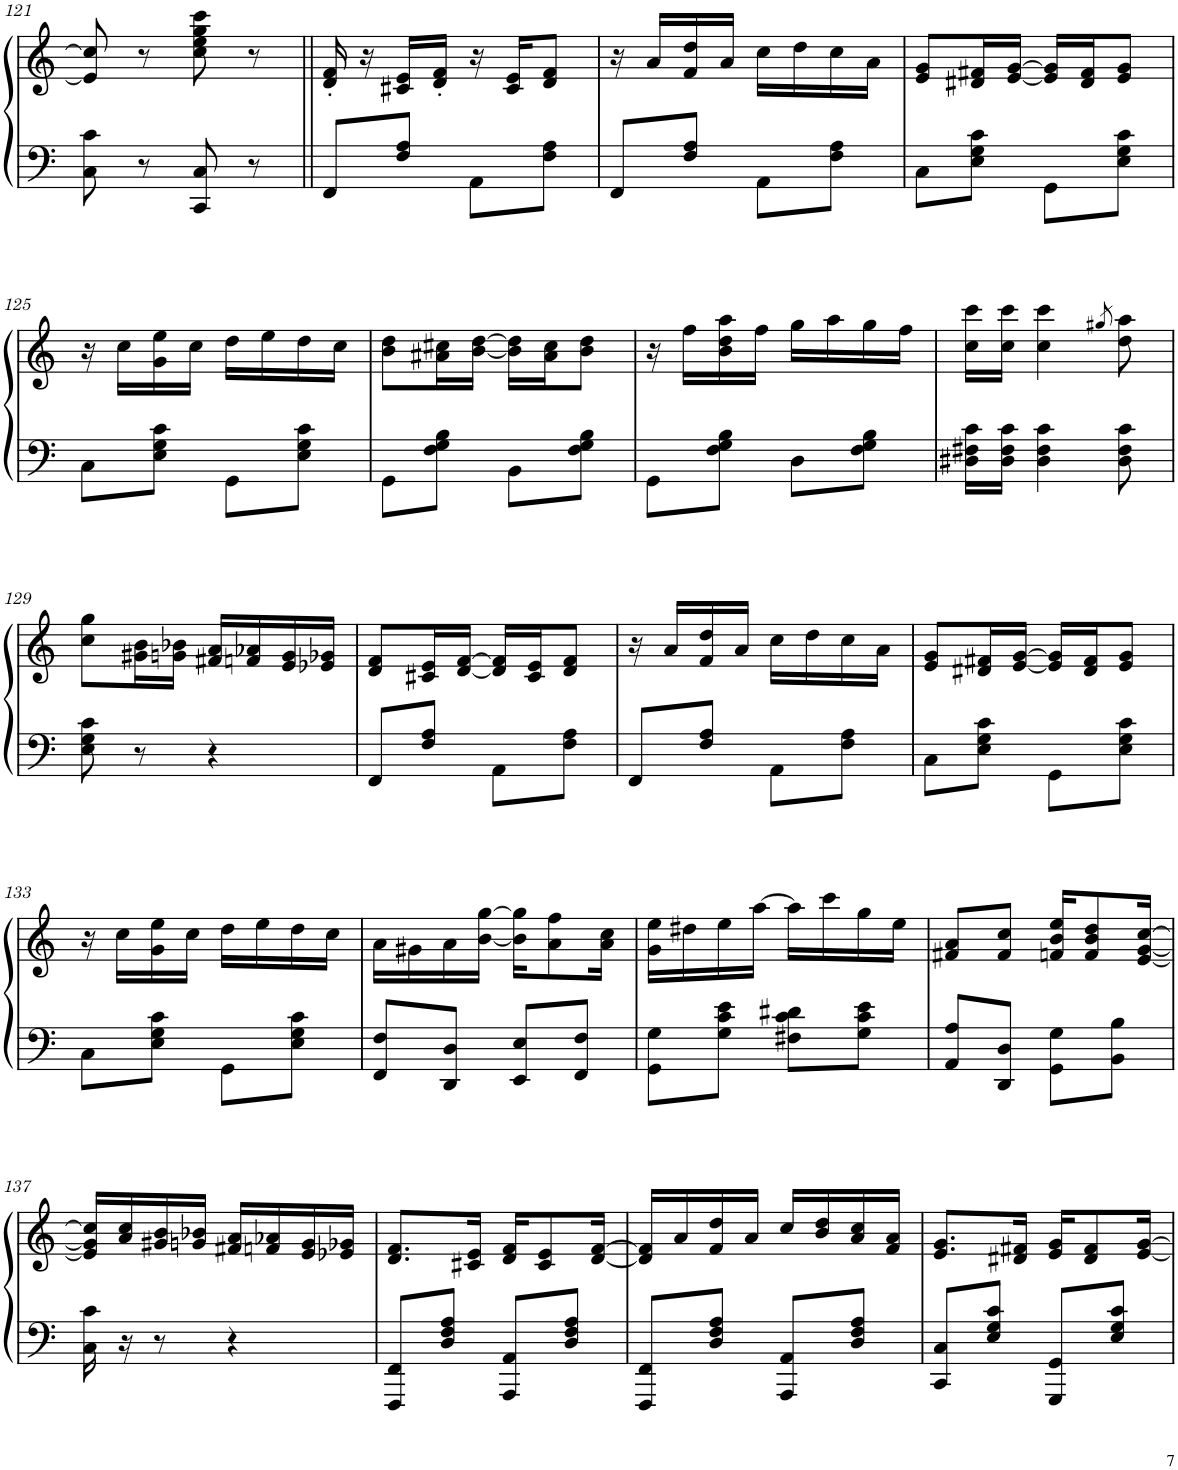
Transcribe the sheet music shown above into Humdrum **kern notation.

**kern	**kern
*part1	*part1
*staff2	*staff1
*I"Honky Tonk Piano	*
*I'Hnk. Pno.	*
!!LO:PB:g=z
*clefF4	*clefG2
*k[]	*k[]
*M2/4	*M2/4
=121	=121
8C\ 8c\	8e/] 8cc/]
8r	8r
8CC/ 8C/	8cc\ 8ee\ 8gg\ 8ccc\
8r	8r
=122||	=122||
8FF/L	16d/' 16f/'
.	16r
8F/ 8A/J	16c#X/ 16e/LL
.	16d/' 16f/'JJ
8AA\L	16r
.	16c#/ 16e/KL
8F\ 8A\J	8d/ 8f/J
=123	=123
8FF/L	16r
.	16a/LL
8F/ 8A/J	16f/ 16dd/
.	16a/JJ
8AA\L	16cc\LL
.	16dd\
8F\ 8A\J	16cc\
.	16a\JJ
=124	=124
8C\L	8e/ 8g/L
8E\ 8G\ 8c\J	16d#X/ 16f#X/L
.	[16e/ [16g/JJ
8GG\L	16e/] 16g/]LL
.	16d#/ 16f#/J
8E\ 8G\ 8c\J	8e/ 8g/J
!!LO:LB:g=z
=125	=125
8C\L	16r
.	16cc\LL
8E\ 8G\ 8c\J	16g\ 16ee\
.	16cc\JJ
8GG\L	16dd\LL
.	16ee\
8E\ 8G\ 8c\J	16dd\
.	16cc\JJ
=126	=126
8GG\L	8b\ 8dd\L
8F\ 8G\ 8B\J	16a#X\ 16cc#X\L
.	[16b\ [16dd\JJ
8BB\L	16b\] 16dd\]LL
.	16a#\ 16cc#\J
8F\ 8G\ 8B\J	8b\ 8dd\J
=127	=127
8GG\L	16r
.	16ff\LL
8F\ 8G\ 8B\J	16b\ 16dd\ 16aa\
.	16ff\JJ
8D\L	16gg\LL
.	16aa\
8F\ 8G\ 8B\J	16gg\
.	16ff\JJ
=128	=128
16D#X\ 16F#X\ 16c\LL	16cc\ 16ccc\LL
16D#\ 16F#\ 16c\JJ	16cc\ 16ccc\JJ
4D#\ 4F#\ 4c\	4cc\ 4ccc\
.	8qgg#X/
8D#\ 8F#\ 8c\	8dd\ 8aa\
!!LO:LB:g=z
=129	=129
8E\ 8G\ 8c\	8cc\ 8gg\L
8r	16g#X\ 16b\L
.	16gn\ 16b-X\JJ
4r	16f#X/ 16a/LL
.	16fn/ 16a-X/
.	16e/ 16g/
.	16e-X/ 16g-X/JJ
=130	=130
8FF/L	8d/ 8f/L
8F/ 8A/J	16c#X/ 16e/L
.	[16d/ [16f/JJ
8AA\L	16d/] 16f/]LL
.	16c#/ 16e/J
8F\ 8A\J	8d/ 8f/J
=131	=131
8FF/L	16r
.	16a/LL
8F/ 8A/J	16f/ 16dd/
.	16a/JJ
8AA\L	16cc\LL
.	16dd\
8F\ 8A\J	16cc\
.	16a\JJ
=132	=132
8C\L	8e/ 8g/L
8E\ 8G\ 8c\J	16d#X/ 16f#X/L
.	[16e/ [16g/JJ
8GG\L	16e/] 16g/]LL
.	16d#/ 16f#/J
8E\ 8G\ 8c\J	8e/ 8g/J
!!LO:LB:g=z
=133	=133
8C\L	16r
.	16cc\LL
8E\ 8G\ 8c\J	16g\ 16ee\
.	16cc\JJ
8GG\L	16dd\LL
.	16ee\
8E\ 8G\ 8c\J	16dd\
.	16cc\JJ
=134	=134
8FF/ 8F/L	16a\LL
.	16g#X\
8DD/ 8D/J	16a\
.	[16b\ [16gg\JJ
8EE/ 8E/L	16b\] 16gg\]KL
.	8a\ 8ff\
8FF/ 8F/J	.
.	16a\ 16cc\Jk
=135	=135
8GG\ 8G\L	16g\ 16ee\LL
.	16dd#X\
8G\ 8c\ 8e\J	16ee\
.	[16aa\JJ
8F#X\ 8c\ 8d#X\L	16aa\LL]
.	16ccc\
8G\ 8c\ 8e\J	16gg\
.	16ee\JJ
=136	=136
8AA/ 8A/L	8f#X/ 8a/L
8DD/ 8D/J	8f#/ 8cc/J
8GG\ 8G\L	16fn/ 16b/ 16ee/KL
.	8f/ 8b/ 8dd/
8BB\ 8B\J	.
.	[16e/ [16g/ [16cc/Jk
!!LO:LB:g=z
=137	=137
16C\ 16c\	16e/] 16g/] 16cc/]LL
16r	16a/ 16cc/
8r	16g#X/ 16b/
.	16gn/ 16b-X/JJ
4r	16f#X/ 16a/LL
.	16fn/ 16a-X/
.	16e/ 16g/
.	16e-X/ 16g-X/JJ
=138	=138
8FFF/ 8FF/L	8.d/ 8.f/L
8D/ 8F/ 8A/J	.
.	16c#X/ 16e/Jk
8AAA/ 8AA/L	16d/ 16f/KL
.	8c#/ 8e/
8D/ 8F/ 8A/J	.
.	[16d/ [16f/Jk
=139	=139
8FFF/ 8FF/L	16d/] 16f/]LL
.	16a/
8D/ 8F/ 8A/J	16f/ 16dd/
.	16a/JJ
8AAA/ 8AA/L	16cc/LL
.	16b/ 16dd/
8D/ 8F/ 8A/J	16a/ 16cc/
.	16f/ 16a/JJ
=140	=140
8CC/ 8C/L	8.e/ 8.g/L
8E/ 8G/ 8c/J	.
.	16d#X/ 16f#X/Jk
8GGG/ 8GG/L	16e/ 16g/KL
.	8d#/ 8f#/
8E/ 8G/ 8c/J	.
.	[16e/ [16g/Jk
=	=
*-	*-
